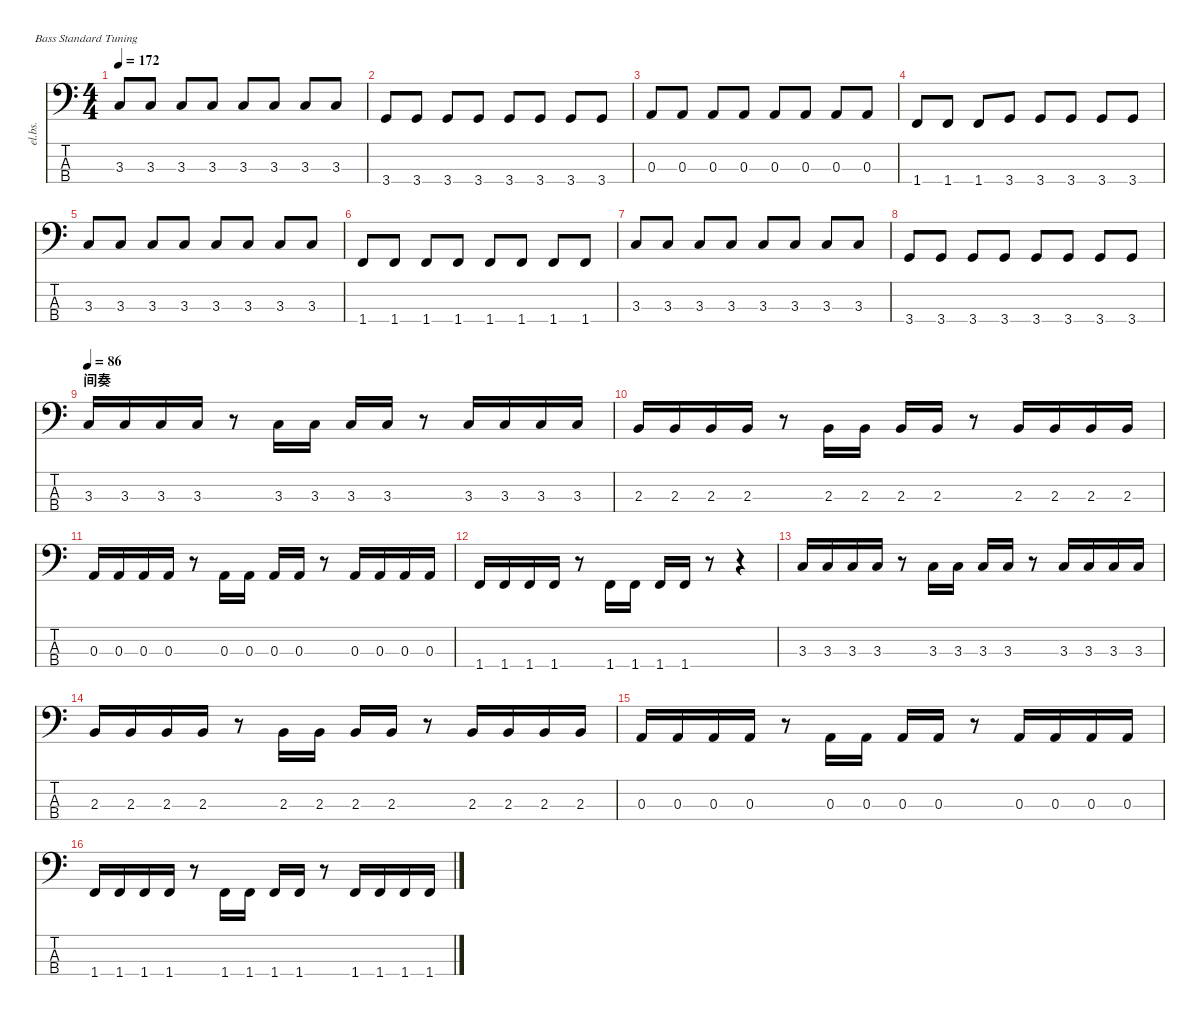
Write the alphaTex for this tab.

\defaultSystemsLayout 4
\hideDynamics
\bracketExtendMode nobrackets
\track ("Bass" "el.bs.") {instrument electricbassfinger}
\staff {score tabs}
\tuning (G2 D2 A1 E1)
\ts (4 4)
\tempo 172
\clef f4
\ks c
3.3.8{dy mf beam Up} 3.3.8{beam Up} 3.3.8{beam Up} 3.3.8{beam Up} 3.3.8{beam Up} 3.3.8{beam Up} 3.3.8{beam Up} 3.3.8{beam Up} |
3.4.8{beam Up} 3.4.8{beam Up} 3.4.8{beam Up} 3.4.8{beam Up} 3.4.8{beam Up} 3.4.8{beam Up} 3.4.8{beam Up} 3.4.8{beam Up} |
0.3.8{beam Up} 0.3.8{beam Up} 0.3.8{beam Up} 0.3.8{beam Up} 0.3.8{beam Up} 0.3.8{beam Up} 0.3.8{beam Up} 0.3.8{beam Up} |
1.4.8{beam Up} 1.4.8{beam Up} 1.4.8{beam Up} 3.4.8{beam Up} 3.4.8{beam Up} 3.4.8{beam Up} 3.4.8{beam Up} 3.4.8{beam Up} |
3.3.8{beam Up} 3.3.8{beam Up} 3.3.8{beam Up} 3.3.8{beam Up} 3.3.8{beam Up} 3.3.8{beam Up} 3.3.8{beam Up} 3.3.8{beam Up} |
1.4.8{beam Up} 1.4.8{beam Up} 1.4.8{beam Up} 1.4.8{beam Up} 1.4.8{beam Up} 1.4.8{beam Up} 1.4.8{beam Up} 1.4.8{beam Up} |
3.3.8{beam Up} 3.3.8{beam Up} 3.3.8{beam Up} 3.3.8{beam Up} 3.3.8{beam Up} 3.3.8{beam Up} 3.3.8{beam Up} 3.3.8{beam Up} |
3.4.8{beam Up} 3.4.8{beam Up} 3.4.8{beam Up} 3.4.8{beam Up} 3.4.8{beam Up} 3.4.8{beam Up} 3.4.8{beam Up} 3.4.8{beam Up} |
\section ("" "间奏")
\tempo 86
3.3.16{beam Up} 3.3.16{beam Up} 3.3.16{beam Up} 3.3.16{beam Up} r.8{beam Down} 3.3.16{beam Up} 3.3.16{beam Up} 3.3.16{beam Up} 3.3.16{beam Up} r.8{beam Down} 3.3.16{beam Up} 3.3.16{beam Up} 3.3.16{beam Up} 3.3.16{beam Up} |
2.3.16{beam Up} 2.3.16{beam Up} 2.3.16{beam Up} 2.3.16{beam Up} r.8{beam Down} 2.3.16{beam Up} 2.3.16{beam Up} 2.3.16{beam Up} 2.3.16{beam Up} r.8{beam Down} 2.3.16{beam Up} 2.3.16{beam Up} 2.3.16{beam Up} 2.3.16{beam Up} |
0.3.16{beam Up} 0.3.16{beam Up} 0.3.16{beam Up} 0.3.16{beam Up} r.8{beam Down} 0.3.16{beam Up} 0.3.16{beam Up} 0.3.16{beam Up} 0.3.16{beam Up} r.8{beam Down} 0.3.16{beam Up} 0.3.16{beam Up} 0.3.16{beam Up} 0.3.16{beam Up} |
1.4.16{beam Up} 1.4.16{beam Up} 1.4.16{beam Up} 1.4.16{beam Up} r.8{beam Down} 1.4.16{beam Up} 1.4.16{beam Up} 1.4.16{beam Up} 1.4.16{beam Up} r.8{beam Down} r.4{beam Down} |
3.3.16{beam Up} 3.3.16{beam Up} 3.3.16{beam Up} 3.3.16{beam Up} r.8{beam Down} 3.3.16{beam Up} 3.3.16{beam Up} 3.3.16{beam Up} 3.3.16{beam Up} r.8{beam Down} 3.3.16{beam Up} 3.3.16{beam Up} 3.3.16{beam Up} 3.3.16{beam Up} |
2.3.16{beam Up} 2.3.16{beam Up} 2.3.16{beam Up} 2.3.16{beam Up} r.8{beam Down} 2.3.16{beam Up} 2.3.16{beam Up} 2.3.16{beam Up} 2.3.16{beam Up} r.8{beam Down} 2.3.16{beam Up} 2.3.16{beam Up} 2.3.16{beam Up} 2.3.16{beam Up} |
0.3.16{beam Up} 0.3.16{beam Up} 0.3.16{beam Up} 0.3.16{beam Up} r.8{beam Down} 0.3.16{beam Up} 0.3.16{beam Up} 0.3.16{beam Up} 0.3.16{beam Up} r.8{beam Down} 0.3.16{beam Up} 0.3.16{beam Up} 0.3.16{beam Up} 0.3.16{beam Up} |
1.4.16{beam Up} 1.4.16{beam Up} 1.4.16{beam Up} 1.4.16{beam Up} r.8{beam Down} 1.4.16{beam Up} 1.4.16{beam Up} 1.4.16{beam Up} 1.4.16{beam Up} r.8{beam Down} 1.4.16{beam Up} 1.4.16{beam Up} 1.4.16{beam Up} 1.4.16{beam Up}
